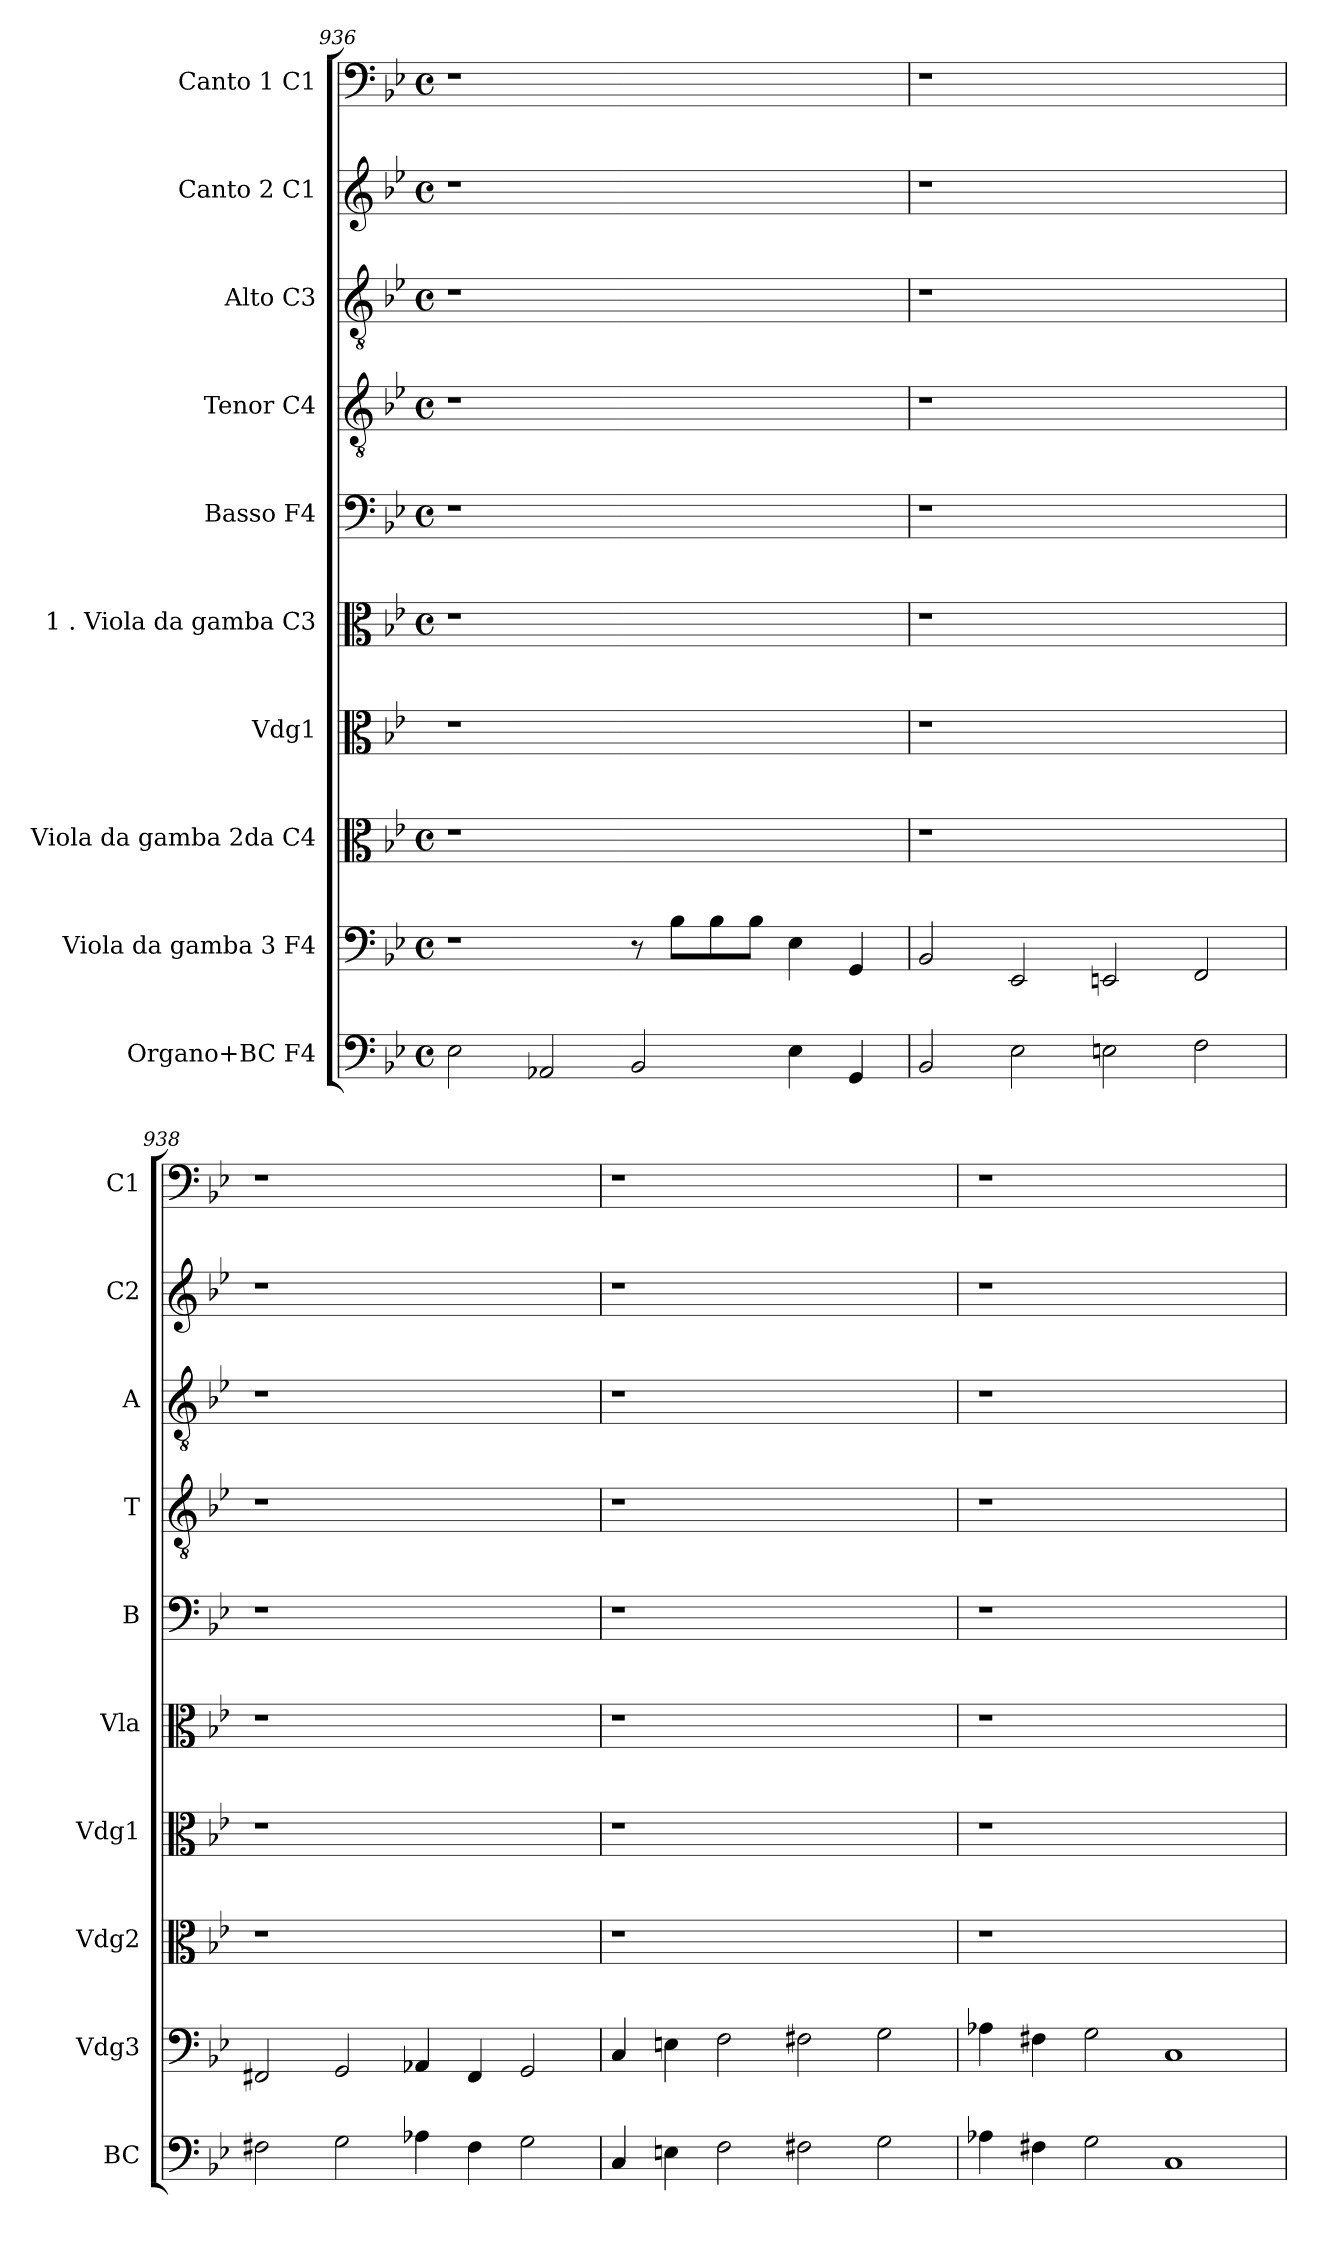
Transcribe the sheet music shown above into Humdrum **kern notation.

**kern	**kern	**kern	**kern	**kern	**kern	**kern	**kern	**kern	**kern
*part10	*part9	*part8	*part7	*part6	*part5	*part4	*part3	*part2	*part1
*staff10	*staff9	*staff8	*staff7	*staff6	*staff5	*staff4	*staff3	*staff2	*staff1
*I"Organo+BC F4	*I"Viola da gamba 3 F4	*I"Viola da gamba 2da C4	*I"Vdg1	*I"1 . Viola da gamba C3	*I"Basso F4	*I"Tenor C4	*I"Alto C3	*I"Canto 2 C1	*I"Canto 1 C1
*I'BC	*I'Vdg3	*I'Vdg2	*I'Vdg1	*I'Vla	*I'B	*I'T	*I'A	*I'C2	*I'C1
!!LO:LB:g=z
*clefF4	*clefF4	*clefC3	*clefC3	*clefC3	*clefF4	*clefGv2	*clefGv2	*clefG2	*clefF4
*k[b-e-]	*k[b-e-]	*k[b-e-]	*k[b-e-]	*k[b-e-]	*k[b-e-]	*k[b-e-]	*k[b-e-]	*k[b-e-]	*k[b-e-]
*B-:	*B-:	*B-:	*B-:	*B-:	*B-:	*B-:	*B-:	*B-:	*B-:
*M4/4	*M4/4	*M4/4	*	*M4/4	*M4/4	*M4/4	*M4/4	*M4/4	*M4/4
*met(c)	*met(c)	*met(c)	*	*met(c)	*met(c)	*met(c)	*met(c)	*met(c)	*met(c)
=936	=936	=936	=936	=936	=936	=936	=936	=936	=936
2E-\	1r	1r	1r	1r	1r	1r	1r	1r	1r
2AA-X/	.	.	.	.	.	.	.	.	.
2BB-/	8r	1ryy	1ryy	1ryy	1ryy	1ryy	1ryy	1ryy	1ryy
.	8B-\L	.	.	.	.	.	.	.	.
.	8B-\	.	.	.	.	.	.	.	.
.	8B-\J	.	.	.	.	.	.	.	.
4E-\	4E-\	.	.	.	.	.	.	.	.
4GG/	4GG/	.	.	.	.	.	.	.	.
=937	=937	=937	=937	=937	=937	=937	=937	=937	=937
2BB-/	2BB-/	1r	1r	1r	1r	1r	1r	1r	1r
2E-\	2EE-/	.	.	.	.	.	.	.	.
2En\	2EEn/	1ryy	1ryy	1ryy	1ryy	1ryy	1ryy	1ryy	1ryy
2F\	2FF/	.	.	.	.	.	.	.	.
=938	=938	=938	=938	=938	=938	=938	=938	=938	=938
2F#X\	2FF#X/	1r	1r	1r	1r	1r	1r	1r	1r
2G\	2GG/	.	.	.	.	.	.	.	.
4A-X\	4AA-X/	1ryy	1ryy	1ryy	1ryy	1ryy	1ryy	1ryy	1ryy
4F#\	4FF#/	.	.	.	.	.	.	.	.
2G\	2GG/	.	.	.	.	.	.	.	.
=939	=939	=939	=939	=939	=939	=939	=939	=939	=939
4C/	4C/	1r	1r	1r	1r	1r	1r	1r	1r
4En\	4En\	.	.	.	.	.	.	.	.
2F\	2F\	.	.	.	.	.	.	.	.
2F#X\	2F#X\	1ryy	1ryy	1ryy	1ryy	1ryy	1ryy	1ryy	1ryy
2G\	2G\	.	.	.	.	.	.	.	.
=940	=940	=940	=940	=940	=940	=940	=940	=940	=940
4A-X\	4A-X\	1r	1r	1r	1r	1r	1r	1r	1r
4F#X\	4F#X\	.	.	.	.	.	.	.	.
2G\	2G\	.	.	.	.	.	.	.	.
1C	1C	1ryy	1ryy	1ryy	1ryy	1ryy	1ryy	1ryy	1ryy
=	=	=	=	=	=	=	=	=	=
*-	*-	*-	*-	*-	*-	*-	*-	*-	*-
